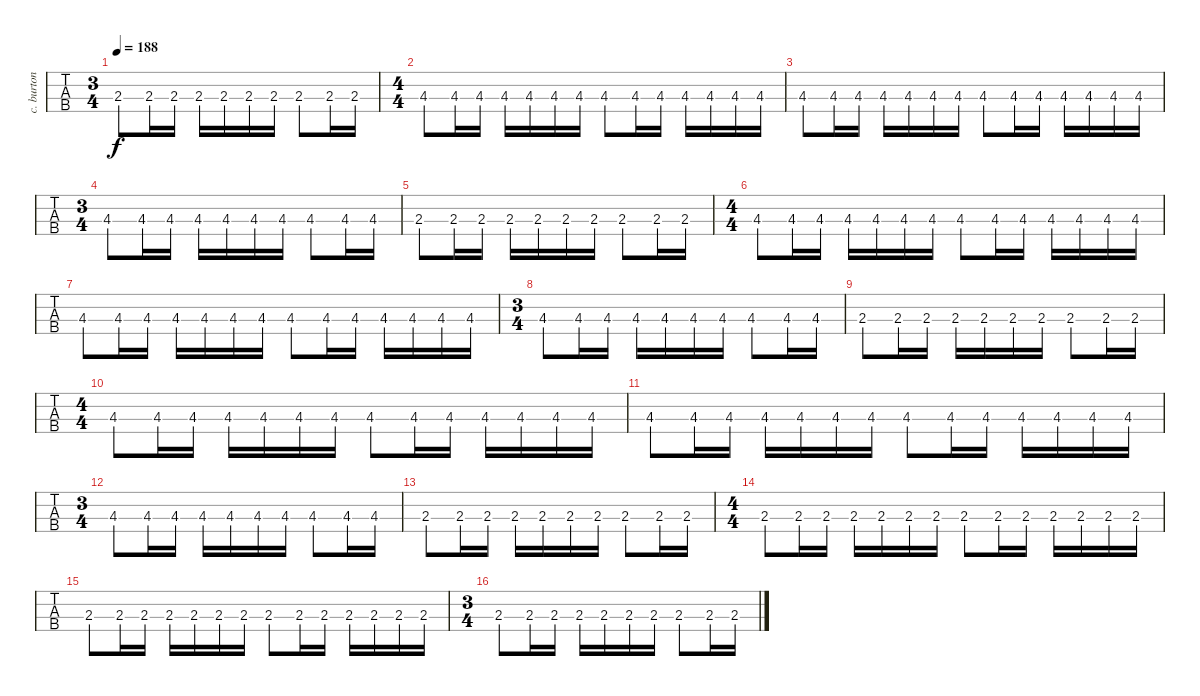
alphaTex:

\track ("c. burton - bass" "c. burton ") {instrument electricbassfinger}
\staff {tabs}
\tuning (G2 D2 A1 E1) {hide}
\ts (3 4)
\tempo 188
\clef f4
\ks c
2.3.8{dy f} 2.3.16 2.3.16 2.3.16 2.3.16 2.3.16 2.3.16 2.3.8 2.3.16 2.3.16 |
\ts (4 4)
4.3.8 4.3.16 4.3.16 4.3.16 4.3.16 4.3.16 4.3.16 4.3.8 4.3.16 4.3.16 4.3.16 4.3.16 4.3.16 4.3.16 |
4.3.8 4.3.16 4.3.16 4.3.16 4.3.16 4.3.16 4.3.16 4.3.8 4.3.16 4.3.16 4.3.16 4.3.16 4.3.16 4.3.16 |
\ts (3 4)
4.3.8 4.3.16 4.3.16 4.3.16 4.3.16 4.3.16 4.3.16 4.3.8 4.3.16 4.3.16 |
2.3.8 2.3.16 2.3.16 2.3.16 2.3.16 2.3.16 2.3.16 2.3.8 2.3.16 2.3.16 |
\ts (4 4)
4.3.8 4.3.16 4.3.16 4.3.16 4.3.16 4.3.16 4.3.16 4.3.8 4.3.16 4.3.16 4.3.16 4.3.16 4.3.16 4.3.16 |
4.3.8 4.3.16 4.3.16 4.3.16 4.3.16 4.3.16 4.3.16 4.3.8 4.3.16 4.3.16 4.3.16 4.3.16 4.3.16 4.3.16 |
\ts (3 4)
4.3.8 4.3.16 4.3.16 4.3.16 4.3.16 4.3.16 4.3.16 4.3.8 4.3.16 4.3.16 |
2.3.8 2.3.16 2.3.16 2.3.16 2.3.16 2.3.16 2.3.16 2.3.8 2.3.16 2.3.16 |
\ts (4 4)
4.3.8 4.3.16 4.3.16 4.3.16 4.3.16 4.3.16 4.3.16 4.3.8 4.3.16 4.3.16 4.3.16 4.3.16 4.3.16 4.3.16 |
4.3.8 4.3.16 4.3.16 4.3.16 4.3.16 4.3.16 4.3.16 4.3.8 4.3.16 4.3.16 4.3.16 4.3.16 4.3.16 4.3.16 |
\ts (3 4)
4.3.8 4.3.16 4.3.16 4.3.16 4.3.16 4.3.16 4.3.16 4.3.8 4.3.16 4.3.16 |
2.3.8 2.3.16 2.3.16 2.3.16 2.3.16 2.3.16 2.3.16 2.3.8 2.3.16 2.3.16 |
\ts (4 4)
2.3.8 2.3.16 2.3.16 2.3.16 2.3.16 2.3.16 2.3.16 2.3.8 2.3.16 2.3.16 2.3.16 2.3.16 2.3.16 2.3.16 |
2.3.8 2.3.16 2.3.16 2.3.16 2.3.16 2.3.16 2.3.16 2.3.8 2.3.16 2.3.16 2.3.16 2.3.16 2.3.16 2.3.16 |
\ts (3 4)
2.3.8 2.3.16 2.3.16 2.3.16 2.3.16 2.3.16 2.3.16 2.3.8 2.3.16 2.3.16
